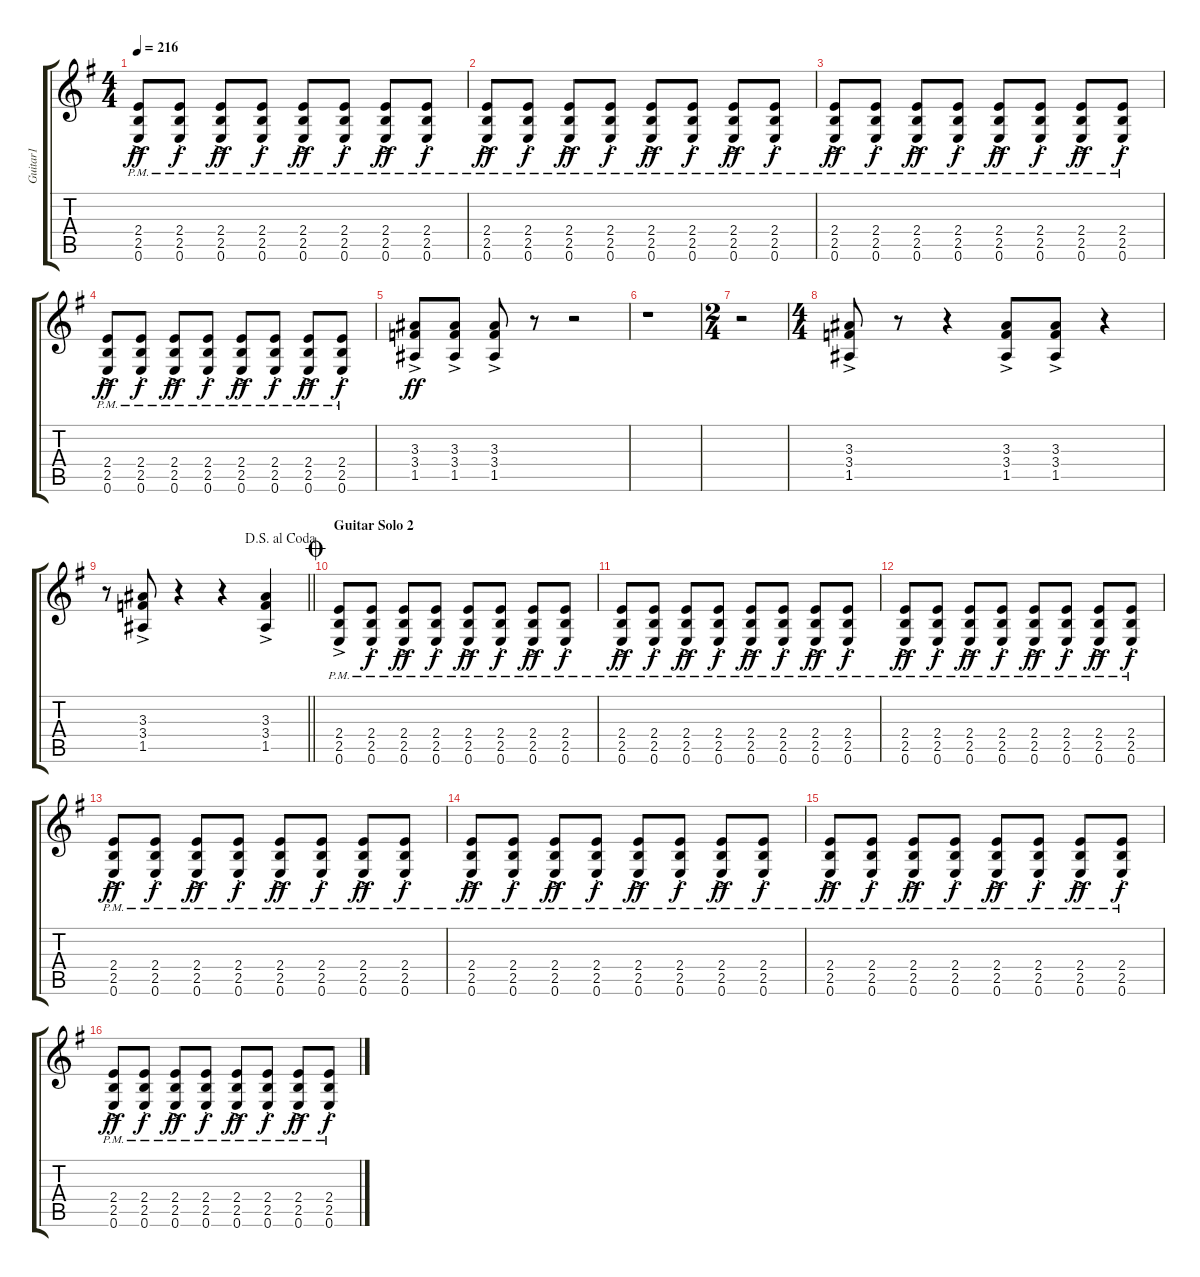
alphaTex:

\track ("Guitar1" "Guitar1") {instrument distortionguitar}
\staff {score tabs}
\tuning (E4 B3 G3 D3 A2 E2) {hide}
\ts (4 4)
\tempo 216
\clef g2
\ks eminor
(2.4{ac pm} 2.5{ac pm} 0.6{ac pm}).8{dy ff} (2.4{pm st} 2.5{pm st} 0.6{pm st}).8{dy f} (2.4{ac pm} 2.5{ac pm} 0.6{ac pm}).8{dy ff} (2.4{pm st} 2.5{pm st} 0.6{pm st}).8{dy f} (2.4{ac pm} 2.5{ac pm} 0.6{ac pm}).8{dy ff} (2.4{pm st} 2.5{pm st} 0.6{pm st}).8{dy f} (2.4{ac pm} 2.5{ac pm} 0.6{ac pm}).8{dy ff} (2.4{pm st} 2.5{pm st} 0.6{pm st}).8{dy f} |
(2.4{ac pm} 2.5{ac pm} 0.6{ac pm}).8{dy ff} (2.4{pm st} 2.5{pm st} 0.6{pm st}).8{dy f} (2.4{ac pm} 2.5{ac pm} 0.6{ac pm}).8{dy ff} (2.4{pm st} 2.5{pm st} 0.6{pm st}).8{dy f} (2.4{ac pm} 2.5{ac pm} 0.6{ac pm}).8{dy ff} (2.4{pm st} 2.5{pm st} 0.6{pm st}).8{dy f} (2.4{ac pm} 2.5{ac pm} 0.6{ac pm}).8{dy ff} (2.4{pm st} 2.5{pm st} 0.6{pm st}).8{dy f} |
(2.4{ac pm} 2.5{ac pm} 0.6{ac pm}).8{dy ff} (2.4{pm st} 2.5{pm st} 0.6{pm st}).8{dy f} (2.4{ac pm} 2.5{ac pm} 0.6{ac pm}).8{dy ff} (2.4{pm st} 2.5{pm st} 0.6{pm st}).8{dy f} (2.4{ac pm} 2.5{ac pm} 0.6{ac pm}).8{dy ff} (2.4{pm st} 2.5{pm st} 0.6{pm st}).8{dy f} (2.4{ac pm} 2.5{ac pm} 0.6{ac pm}).8{dy ff} (2.4{pm st} 2.5{pm st} 0.6{pm st}).8{dy f} |
(2.4{ac pm} 2.5{ac pm} 0.6{ac pm}).8{dy ff} (2.4{pm st} 2.5{pm st} 0.6{pm st}).8{dy f} (2.4{ac pm} 2.5{ac pm} 0.6{ac pm}).8{dy ff} (2.4{pm st} 2.5{pm st} 0.6{pm st}).8{dy f} (2.4{ac pm} 2.5{ac pm} 0.6{ac pm}).8{dy ff} (2.4{pm st} 2.5{pm st} 0.6{pm st}).8{dy f} (2.4{ac pm} 2.5{ac pm} 0.6{ac pm}).8{dy ff} (2.4{pm st} 2.5{pm st} 0.6{pm st}).8{dy f} |
(3.3{ac} 3.4{ac} 1.5{ac}).8{dy ff} (3.3{ac} 3.4{ac} 1.5{ac}).8 (3.3{ac} 3.4{ac} 1.5{ac}).8 r.8 r.2 |
r.1 |
\ts (2 4)
r.2 |
\ts (4 4)
(3.3{ac} 3.4{ac} 1.5{ac}).8 r.8 r.4 (3.3{ac} 3.4{ac} 1.5{ac}).8 (3.3{ac} 3.4{ac} 1.5{ac}).8 r.4 |
\jump dalsegnoalcoda
\barLineRight lightlight
r.8 (3.3{ac} 3.4{ac} 1.5{ac}).8 r.4 r.4 (3.3{ac} 3.4{ac} 1.5{ac}).4 |
\section ("" "Guitar Solo 2")
\jump coda
(2.4{ac pm} 2.5{ac pm} 0.6{ac pm}).8 (2.4{pm st} 2.5{pm st} 0.6{pm st}).8{dy f} (2.4{ac pm} 2.5{ac pm} 0.6{ac pm}).8{dy ff} (2.4{pm st} 2.5{pm st} 0.6{pm st}).8{dy f} (2.4{ac pm} 2.5{ac pm} 0.6{ac pm}).8{dy ff} (2.4{pm st} 2.5{pm st} 0.6{pm st}).8{dy f} (2.4{ac pm} 2.5{ac pm} 0.6{ac pm}).8{dy ff} (2.4{pm st} 2.5{pm st} 0.6{pm st}).8{dy f} |
(2.4{ac pm} 2.5{ac pm} 0.6{ac pm}).8{dy ff} (2.4{pm st} 2.5{pm st} 0.6{pm st}).8{dy f} (2.4{ac pm} 2.5{ac pm} 0.6{ac pm}).8{dy ff} (2.4{pm st} 2.5{pm st} 0.6{pm st}).8{dy f} (2.4{ac pm} 2.5{ac pm} 0.6{ac pm}).8{dy ff} (2.4{pm st} 2.5{pm st} 0.6{pm st}).8{dy f} (2.4{ac pm} 2.5{ac pm} 0.6{ac pm}).8{dy ff} (2.4{pm st} 2.5{pm st} 0.6{pm st}).8{dy f} |
(2.4{ac pm} 2.5{ac pm} 0.6{ac pm}).8{dy ff} (2.4{pm st} 2.5{pm st} 0.6{pm st}).8{dy f} (2.4{ac pm} 2.5{ac pm} 0.6{ac pm}).8{dy ff} (2.4{pm st} 2.5{pm st} 0.6{pm st}).8{dy f} (2.4{ac pm} 2.5{ac pm} 0.6{ac pm}).8{dy ff} (2.4{pm st} 2.5{pm st} 0.6{pm st}).8{dy f} (2.4{ac pm} 2.5{ac pm} 0.6{ac pm}).8{dy ff} (2.4{pm st} 2.5{pm st} 0.6{pm st}).8{dy f} |
(2.4{ac pm} 2.5{ac pm} 0.6{ac pm}).8{dy ff} (2.4{pm st} 2.5{pm st} 0.6{pm st}).8{dy f} (2.4{ac pm} 2.5{ac pm} 0.6{ac pm}).8{dy ff} (2.4{pm st} 2.5{pm st} 0.6{pm st}).8{dy f} (2.4{ac pm} 2.5{ac pm} 0.6{ac pm}).8{dy ff} (2.4{pm st} 2.5{pm st} 0.6{pm st}).8{dy f} (2.4{ac pm} 2.5{ac pm} 0.6{ac pm}).8{dy ff} (2.4{pm st} 2.5{pm st} 0.6{pm st}).8{dy f} |
(2.4{ac pm} 2.5{ac pm} 0.6{ac pm}).8{dy ff} (2.4{pm st} 2.5{pm st} 0.6{pm st}).8{dy f} (2.4{ac pm} 2.5{ac pm} 0.6{ac pm}).8{dy ff} (2.4{pm st} 2.5{pm st} 0.6{pm st}).8{dy f} (2.4{ac pm} 2.5{ac pm} 0.6{ac pm}).8{dy ff} (2.4{pm st} 2.5{pm st} 0.6{pm st}).8{dy f} (2.4{ac pm} 2.5{ac pm} 0.6{ac pm}).8{dy ff} (2.4{pm st} 2.5{pm st} 0.6{pm st}).8{dy f} |
(2.4{ac pm} 2.5{ac pm} 0.6{ac pm}).8{dy ff} (2.4{pm st} 2.5{pm st} 0.6{pm st}).8{dy f} (2.4{ac pm} 2.5{ac pm} 0.6{ac pm}).8{dy ff} (2.4{pm st} 2.5{pm st} 0.6{pm st}).8{dy f} (2.4{ac pm} 2.5{ac pm} 0.6{ac pm}).8{dy ff} (2.4{pm st} 2.5{pm st} 0.6{pm st}).8{dy f} (2.4{ac pm} 2.5{ac pm} 0.6{ac pm}).8{dy ff} (2.4{pm st} 2.5{pm st} 0.6{pm st}).8{dy f} |
(2.4{ac pm} 2.5{ac pm} 0.6{ac pm}).8{dy ff} (2.4{pm st} 2.5{pm st} 0.6{pm st}).8{dy f} (2.4{ac pm} 2.5{ac pm} 0.6{ac pm}).8{dy ff} (2.4{pm st} 2.5{pm st} 0.6{pm st}).8{dy f} (2.4{ac pm} 2.5{ac pm} 0.6{ac pm}).8{dy ff} (2.4{pm st} 2.5{pm st} 0.6{pm st}).8{dy f} (2.4{ac pm} 2.5{ac pm} 0.6{ac pm}).8{dy ff} (2.4{pm st} 2.5{pm st} 0.6{pm st}).8{dy f}
